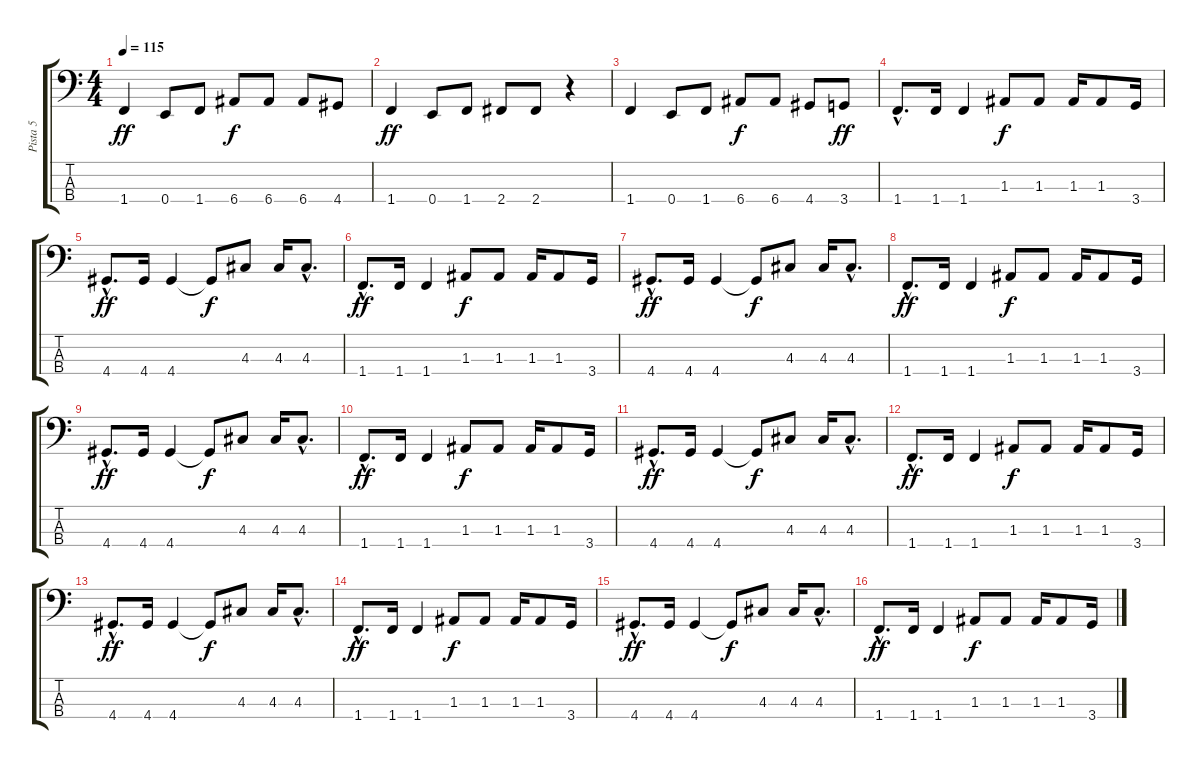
\track ("Pista 5" "Pista 5") {instrument electricbassfinger}
\staff {score tabs}
\tuning (G2 D2 A1 E1) {hide}
\ts (4 4)
\tempo 115
\clef f4
\ks c
1.4.4{dy ff} 0.4.8 1.4.8 6.4.8{dy f} 6.4.8 6.4.8 4.4.8 |
1.4.4{dy ff} 0.4.8 1.4.8 2.4.8 2.4.8 r.4 |
1.4.4 0.4.8 1.4.8 6.4.8{dy f} 6.4.8 4.4.8 3.4.8{dy ff} |
1.4{hac}.8{d} 1.4.16 1.4.4 1.3.8{dy f} 1.3.8 1.3.16 1.3.8 3.4.16 |
4.4{hac}.8{d dy ff} 4.4.16 4.4.4 4.4{t}.8{dy f} 4.3.8 4.3.16 4.3{hac}.8{d} |
1.4{hac}.8{d dy ff} 1.4.16 1.4.4 1.3.8{dy f} 1.3.8 1.3.16 1.3.8 3.4.16 |
4.4{hac}.8{d dy ff} 4.4.16 4.4.4 4.4{t}.8{dy f} 4.3.8 4.3.16 4.3{hac}.8{d} |
1.4{hac}.8{d dy ff} 1.4.16 1.4.4 1.3.8{dy f} 1.3.8 1.3.16 1.3.8 3.4.16 |
4.4{hac}.8{d dy ff} 4.4.16 4.4.4 4.4{t}.8{dy f} 4.3.8 4.3.16 4.3{hac}.8{d} |
1.4{hac}.8{d dy ff} 1.4.16 1.4.4 1.3.8{dy f} 1.3.8 1.3.16 1.3.8 3.4.16 |
4.4{hac}.8{d dy ff} 4.4.16 4.4.4 4.4{t}.8{dy f} 4.3.8 4.3.16 4.3{hac}.8{d} |
1.4{hac}.8{d dy ff} 1.4.16 1.4.4 1.3.8{dy f} 1.3.8 1.3.16 1.3.8 3.4.16 |
4.4{hac}.8{d dy ff} 4.4.16 4.4.4 4.4{t}.8{dy f} 4.3.8 4.3.16 4.3{hac}.8{d} |
1.4{hac}.8{d dy ff} 1.4.16 1.4.4 1.3.8{dy f} 1.3.8 1.3.16 1.3.8 3.4.16 |
4.4{hac}.8{d dy ff} 4.4.16 4.4.4 4.4{t}.8{dy f} 4.3.8 4.3.16 4.3{hac}.8{d} |
1.4{hac}.8{d dy ff} 1.4.16 1.4.4 1.3.8{dy f} 1.3.8 1.3.16 1.3.8 3.4.16
